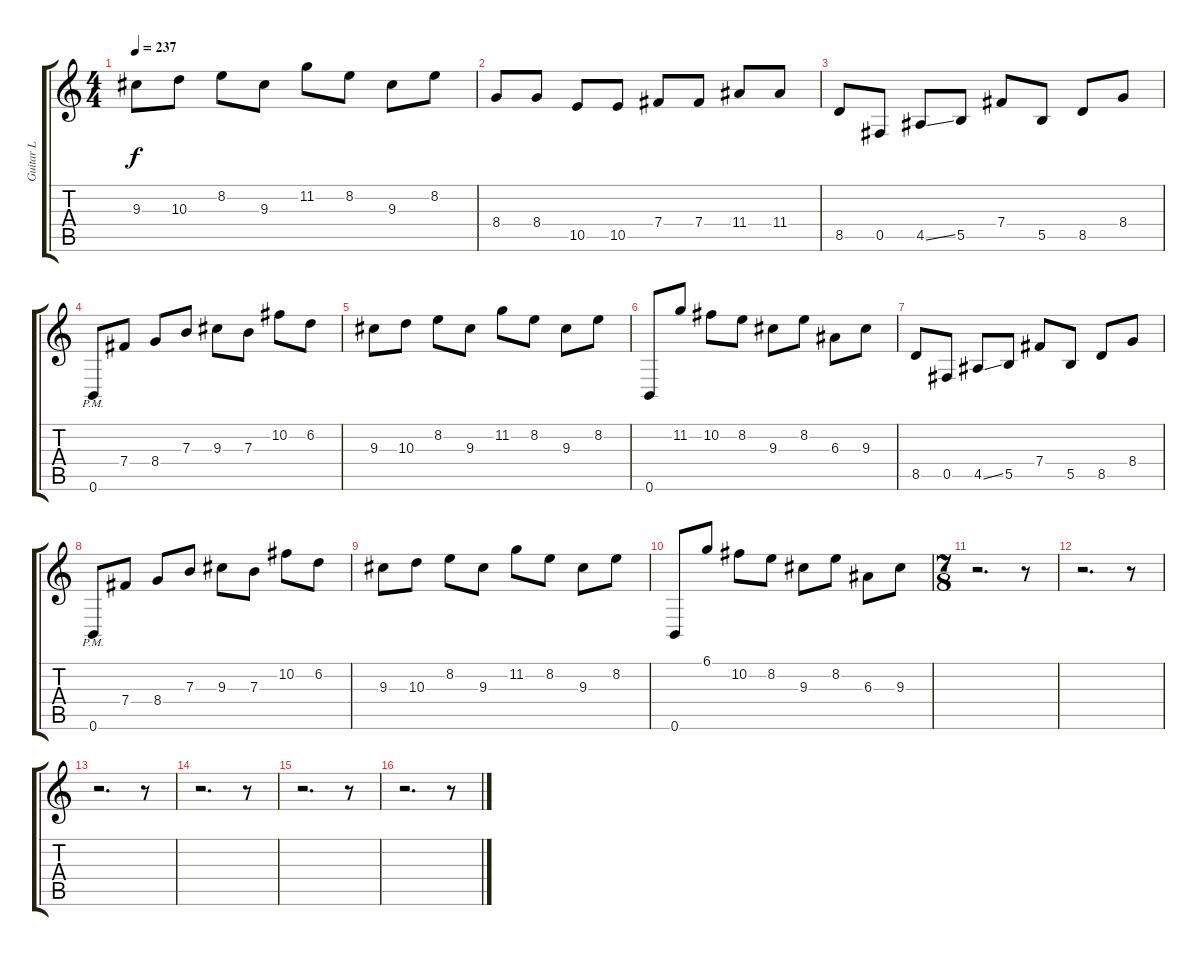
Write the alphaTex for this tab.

\track ("Guitar L" "Guitar L") {instrument distortionguitar}
\staff {score tabs}
\tuning (Db4 Ab3 E3 B2 Gb2 B1) {hide}
\ts (4 4)
\tempo 237
\clef g2
\ks c
9.3.8{dy f} 10.3.8 8.2.8 9.3.8 11.2.8 8.2.8 9.3.8 8.2.8 |
8.4.8 8.4.8 10.5.8 10.5.8 7.4.8 7.4.8 11.4.8 11.4.8 |
8.5.8 0.5.8 4.5{ss}.8 5.5.8 7.4.8 5.5.8 8.5.8 8.4.8 |
0.6{pm}.8 7.4.8 8.4.8 7.3.8 9.3.8 7.3.8 10.2.8 6.2.8 |
9.3.8 10.3.8 8.2.8 9.3.8 11.2.8 8.2.8 9.3.8 8.2.8 |
0.6.8 11.2.8 10.2.8 8.2.8 9.3.8 8.2.8 6.3.8 9.3.8 |
8.5.8 0.5.8 4.5{ss}.8 5.5.8 7.4.8 5.5.8 8.5.8 8.4.8 |
0.6{pm}.8 7.4.8 8.4.8 7.3.8 9.3.8 7.3.8 10.2.8 6.2.8 |
9.3.8 10.3.8 8.2.8 9.3.8 11.2.8 8.2.8 9.3.8 8.2.8 |
0.6.8 6.1.8 10.2.8 8.2.8 9.3.8 8.2.8 6.3.8 9.3.8 |
\ts (7 8)
r.2{d} r.8 |
r.2{d} r.8 |
r.2{d} r.8 |
r.2{d} r.8 |
r.2{d} r.8 |
r.2{d} r.8
